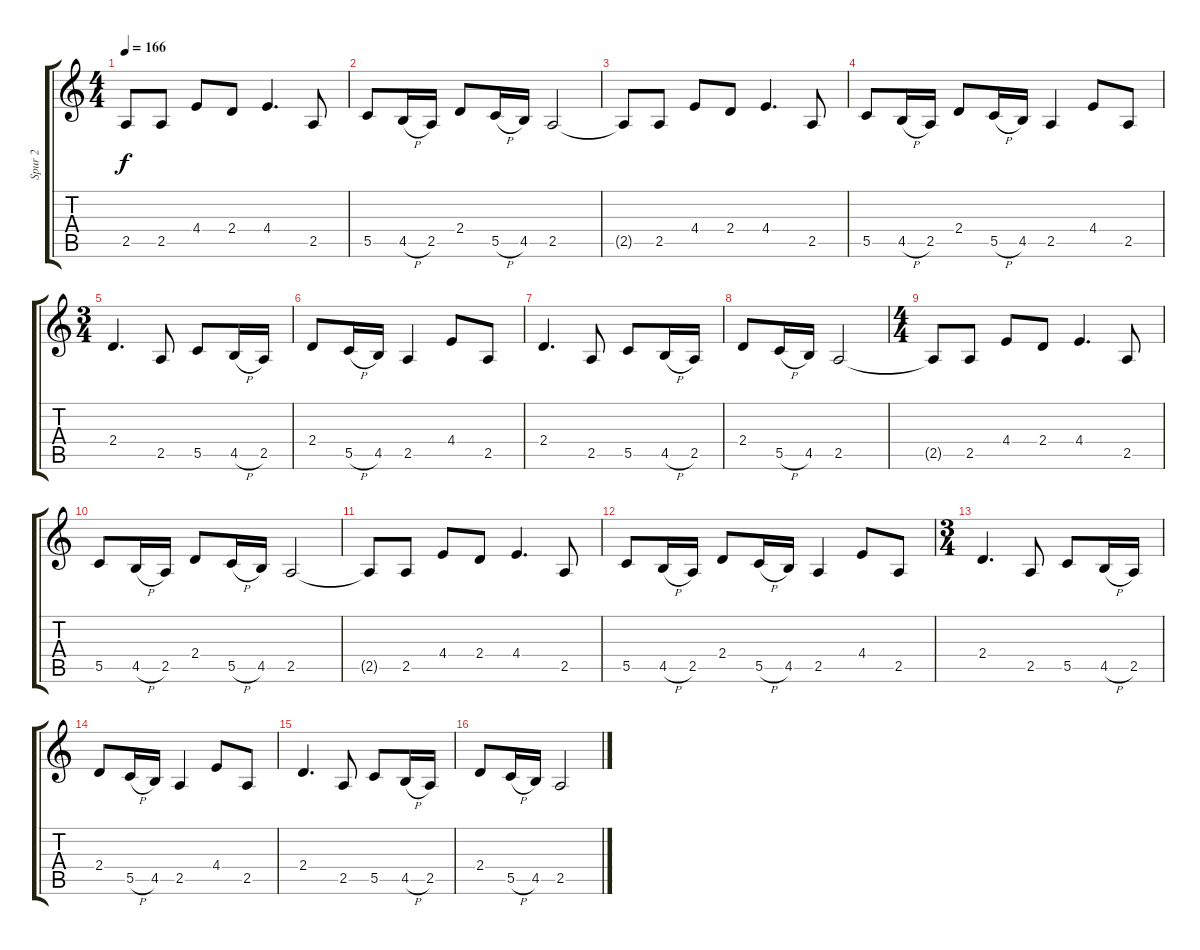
\track ("Spur 2" "Spur 2") {instrument distortionguitar}
\staff {score tabs}
\tuning (D4 A3 F3 C3 G2 D2) {hide}
\ts (4 4)
\tempo 166
\clef g2
\ks c
2.5{t}.8{dy f} 2.5.8 4.4.8 2.4.8 4.4.4{d} 2.5.8 |
5.5.8 4.5{h}.16 2.5.16 2.4.8 5.5{h}.16 4.5.16 2.5.2 |
2.5{t}.8 2.5.8 4.4.8 2.4.8 4.4.4{d} 2.5.8 |
5.5.8 4.5{h}.16 2.5.16 2.4.8 5.5{h}.16 4.5.16 2.5.4 4.4.8 2.5.8 |
\ts (3 4)
2.4.4{d} 2.5.8 5.5.8 4.5{h}.16 2.5.16 |
2.4.8 5.5{h}.16 4.5.16 2.5.4 4.4.8 2.5.8 |
2.4.4{d} 2.5.8 5.5.8 4.5{h}.16 2.5.16 |
2.4.8 5.5{h}.16 4.5.16 2.5.2 |
\ts (4 4)
2.5{t}.8 2.5.8 4.4.8 2.4.8 4.4.4{d} 2.5.8 |
5.5.8 4.5{h}.16 2.5.16 2.4.8 5.5{h}.16 4.5.16 2.5.2 |
2.5{t}.8 2.5.8 4.4.8 2.4.8 4.4.4{d} 2.5.8 |
5.5.8 4.5{h}.16 2.5.16 2.4.8 5.5{h}.16 4.5.16 2.5.4 4.4.8 2.5.8 |
\ts (3 4)
2.4.4{d} 2.5.8 5.5.8 4.5{h}.16 2.5.16 |
2.4.8 5.5{h}.16 4.5.16 2.5.4 4.4.8 2.5.8 |
2.4.4{d} 2.5.8 5.5.8 4.5{h}.16 2.5.16 |
2.4.8 5.5{h}.16 4.5.16 2.5.2
